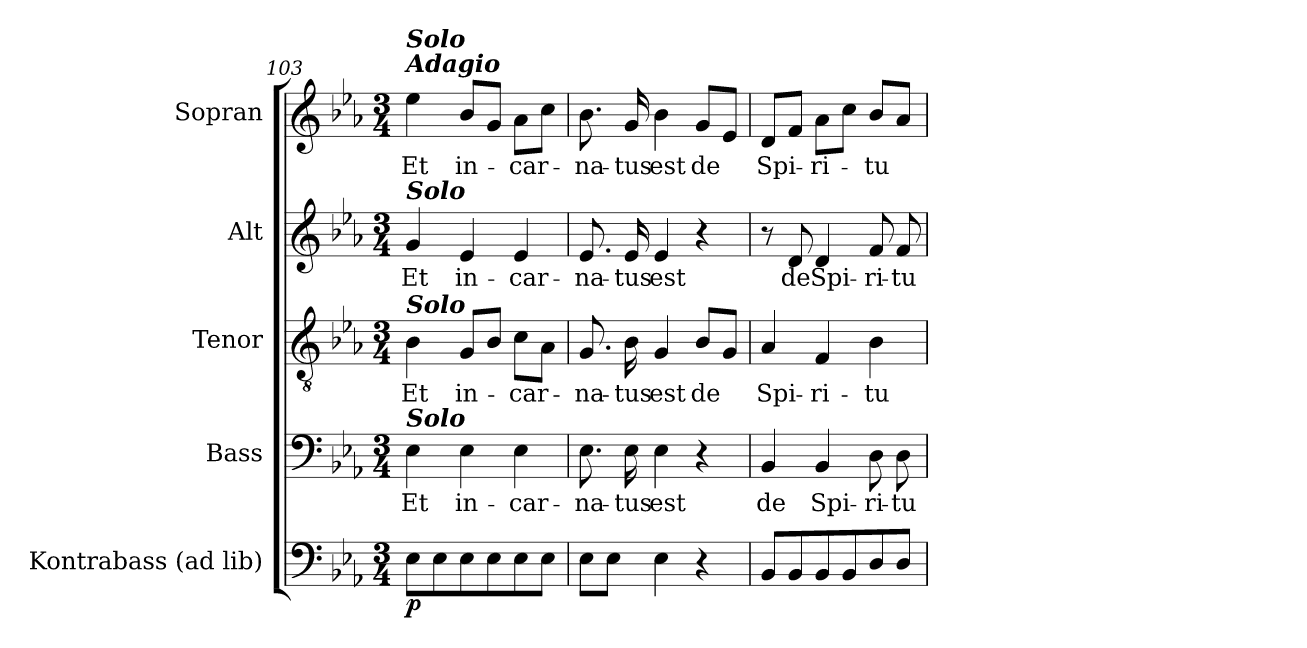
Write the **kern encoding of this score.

**kern	**dynam	**kern	**text	**kern	**text	**kern	**text	**kern	**text
*part5	*part5	*part4	*part4	*part3	*part3	*part2	*part2	*part1	*part1
*staff5	*staff5	*staff4	*staff4	*staff3	*staff3	*staff2	*staff2	*staff1	*staff1
*I"Kontrabass (ad lib)	*	*I"Bass	*	*I"Tenor	*	*I"Alt	*	*I"Sopran	*
*I'Kb.	*	*I'B.	*	*I'T.	*	*I'A.	*	*I'S.	*
!!LO:LB:g=z
*clefF4	*	*clefF4	*	*clefGv2	*	*clefG2	*	*clefG2	*
*ITrd7c12	*	*	*	*	*	*	*	*	*
*k[b-e-a-]	*	*k[b-e-a-]	*	*k[b-e-a-]	*	*k[b-e-a-]	*	*k[b-e-a-]	*
*E-:	*	*E-:	*	*E-:	*	*E-:	*	*E-:	*
*M3/4	*	*M3/4	*	*M3/4	*	*M3/4	*	*M3/4	*
=103	=103	=103	=103	=103	=103	=103	=103	=103	=103
!	!	!	!	!	!	!	!	!LO:TX:a:Bi:t=Adagio	!
!	!	!	!	!	!	!	!	!LO:TX:a:Bi:t=Solo	!
!	!	!	!	!	!	!LO:TX:a:Bi:t=Solo	!	!	!
!	!	!	!	!LO:TX:a:Bi:t=Solo	!	!	!	!	!
!	!	!LO:TX:a:Bi:t=Solo	!	!	!	!	!	!	!
!	!LO:DY:b	!	!LO:LY:b	!	!LO:LY:b	!	!LO:LY:b	!	!LO:LY:b
8EE-\L	p	4E-\	Et	4B-\	Et	4g/	Et	4ee-\	Et
8EE-\	.	.	.	.	.	.	.	.	.
!	!	!	!LO:LY:b	!	!LO:LY:b	!	!LO:LY:b	!	!LO:LY:b
8EE-\	.	4E-\	in-	8G/L	in-	4e-/	in-	8b-/L	in-
8EE-\	.	.	.	8B-/J	.	.	.	8g/J	.
!	!	!	!LO:LY:b	!	!LO:LY:b	!	!LO:LY:b	!	!LO:LY:b
8EE-\	.	4E-\	-car-	8c\L	-car-	4e-/	-car-	8a-\L	-car-
8EE-\J	.	.	.	8A-\J	.	.	.	8cc\J	.
=104	=104	=104	=104	=104	=104	=104	=104	=104	=104
!	!	!	!LO:LY:b	!	!LO:LY:b	!	!LO:LY:b	!	!LO:LY:b
8EE-\L	.	8.E-\	-na-	8.G/	-na-	8.e-/	-na-	8.b-\	-na-
8EE-\J	.	.	.	.	.	.	.	.	.
!	!	!	!LO:LY:b	!	!LO:LY:b	!	!LO:LY:b	!	!LO:LY:b
.	.	16E-\	-tus	16B-\	-tus	16e-/	-tus	16g/	-tus
!	!	!	!LO:LY:b	!	!LO:LY:b	!	!LO:LY:b	!	!LO:LY:b
4EE-\	.	4E-\	est	4G/	est	4e-/	est	4b-\	est
!	!	!	!	!	!LO:LY:b	!	!	!	!LO:LY:b
4r	.	4r	.	8B-/L	de	4r	.	8g/L	de
.	.	.	.	8G/J	.	.	.	8e-/J	.
=105	=105	=105	=105	=105	=105	=105	=105	=105	=105
!	!	!	!LO:LY:b	!	!LO:LY:b	!	!	!	!LO:LY:b
8BBB-/L	.	4BB-/	de	4A-/	Spi-	8r	.	8d/L	Spi-
!	!	!	!	!	!	!	!LO:LY:b	!	!
8BBB-/	.	.	.	.	.	8d/	de	8f/J	.
!	!	!	!LO:LY:b	!	!LO:LY:b	!	!LO:LY:b	!	!LO:LY:b
8BBB-/	.	4BB-/	Spi-	4F/	-ri-	4d/	Spi-	8a-\L	-ri-
8BBB-/	.	.	.	.	.	.	.	8cc\J	.
!	!	!	!LO:LY:b	!	!LO:LY:b	!	!LO:LY:b	!	!LO:LY:b
8DD/	.	8D\	-ri-	4B-\	-tu	8f/	-ri-	8b-/L	-tu
!	!	!	!LO:LY:b	!	!	!	!LO:LY:b	!	!
8DD/J	.	8D\	-tu	.	.	8f/	-tu	8a-/J	.
=	=	=	=	=	=	=	=	=	=
*-	*-	*-	*-	*-	*-	*-	*-	*-	*-
